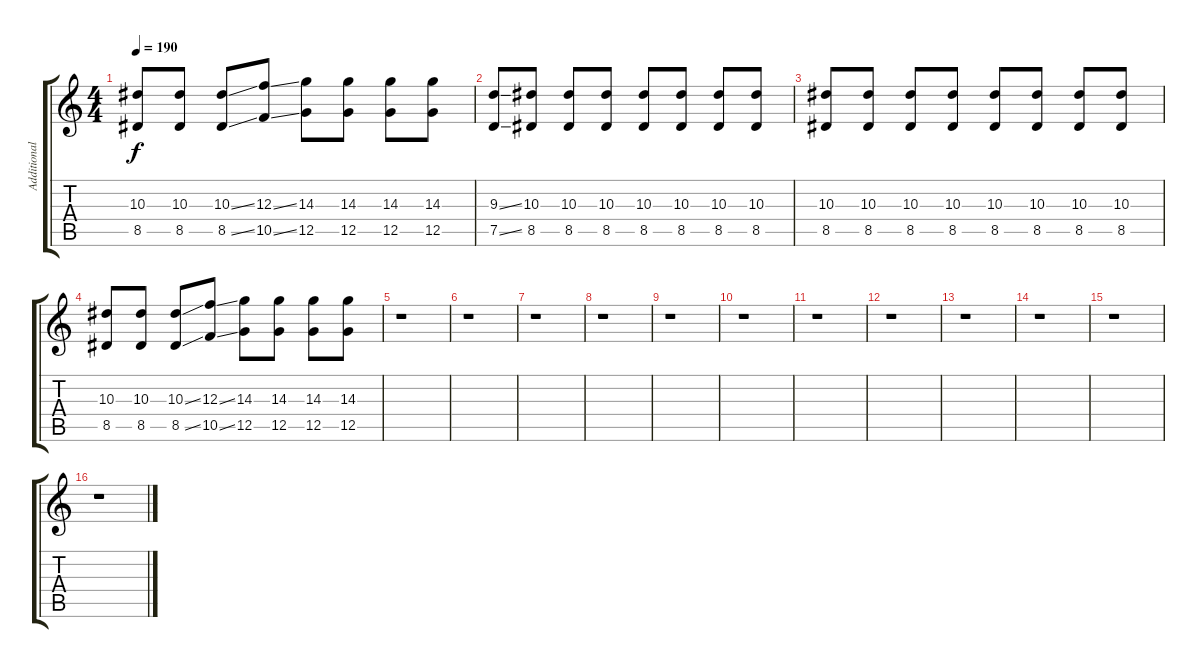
\track ("Additional Guitar" "Additional") {instrument distortionguitar}
\staff {score tabs}
\tuning (D4 A3 F3 C3 G2 C2) {hide}
\ts (4 4)
\tempo 190
\clef g2
\ks c
(10.3 8.5).8{dy f} (10.3 8.5).8 (10.3{ss} 8.5{ss}).8 (12.3{ss} 10.5{ss}).8 (14.3 12.5).8 (14.3 12.5).8 (14.3 12.5).8 (14.3 12.5).8 |
(9.3{ss} 7.5{ss}).8 (10.3 8.5).8 (10.3 8.5).8 (10.3 8.5).8 (10.3 8.5).8 (10.3 8.5).8 (10.3 8.5).8 (10.3 8.5).8 |
(10.3 8.5).8 (10.3 8.5).8 (10.3 8.5).8 (10.3 8.5).8 (10.3 8.5).8 (10.3 8.5).8 (10.3 8.5).8 (10.3 8.5).8 |
(10.3 8.5).8 (10.3 8.5).8 (10.3{ss} 8.5{ss}).8 (12.3{ss} 10.5{ss}).8 (14.3 12.5).8 (14.3 12.5).8 (14.3 12.5).8 (14.3 12.5).8 |
r.1 |
r.1 |
r.1 |
r.1 |
r.1 |
r.1 |
r.1 |
r.1 |
r.1 |
r.1 |
r.1 |
r.1
